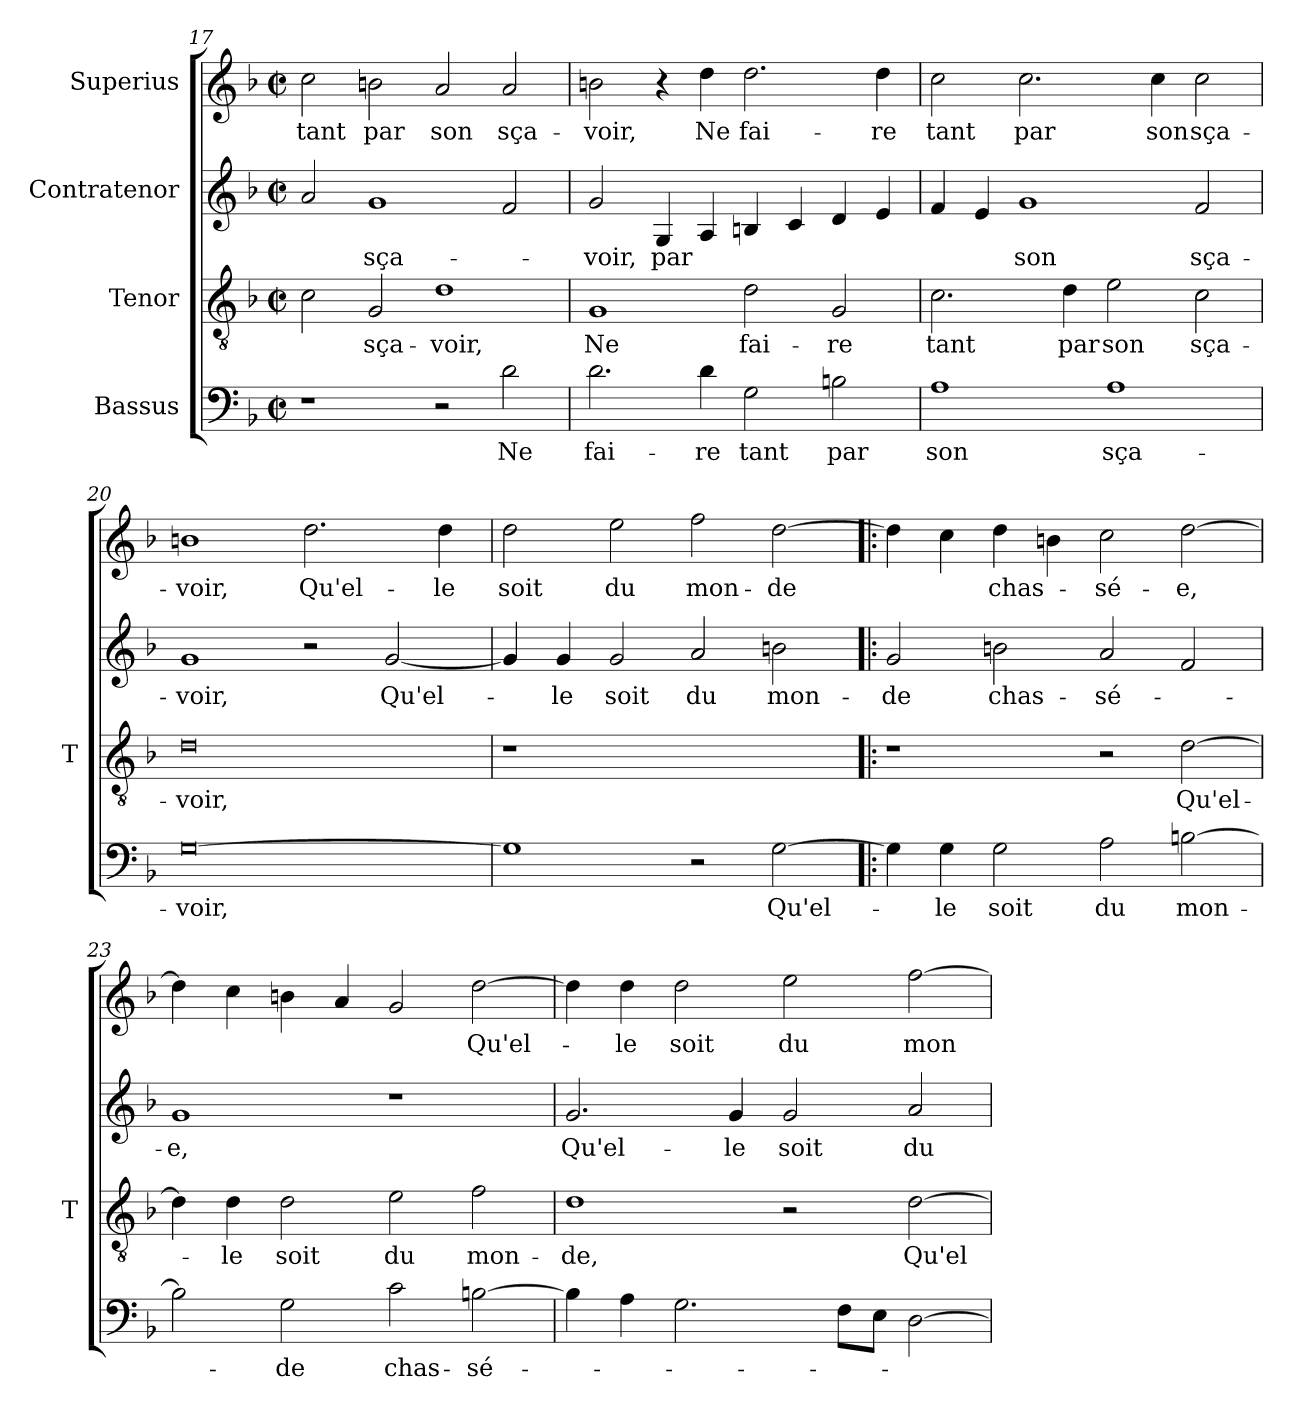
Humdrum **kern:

**kern	**text	**kern	**text	**kern	**text	**kern	**text
*part4	*part4	*part3	*part3	*part2	*part2	*part1	*part1
*staff4	*staff4	*staff3	*staff3	*staff2	*staff2	*staff1	*staff1
*I"Bassus	*	*I"Tenor	*	*I"Contratenor	*	*I"Superius	*
*	*	*I'T	*	*	*	*	*
*clefF4	*	*clefGv2	*	*clefG2	*	*clefG2	*
*k[b-]	*	*k[b-]	*	*k[b-]	*	*k[b-]	*
*F:	*	*F:	*	*F:	*	*F:	*
*M2/2	*	*M2/2	*	*M2/2	*	*M2/2	*
*met(c|)	*	*met(c|)	*	*met(c|)	*	*met(c|)	*
=17	=17	=17	=17	=17	=17	=17	=17
1r	.	2c	.	2a	.	2cc	-tant
.	.	2G	sça-	1g	sça-	2b	-par
2r	.	1d	-voir,	.	.	2a	-son
2d	-Ne	.	.	2f	.	2a	sça-
=18	=18	=18	=18	=18	=18	=18	=18
2.d	fai-	1G	-Ne	2g	-voir,	2b	-voir,
.	.	.	.	4G	-par	4r	.
4d	-re	.	.	4A	.	4dd	-Ne
2G	-tant	2d	fai-	4B	.	2.dd	fai-
.	.	.	.	4c	.	.	.
2B	-par	2G	-re	4d	.	.	.
.	.	.	.	4e	.	4dd	-re
=19	=19	=19	=19	=19	=19	=19	=19
1A	-son	2.c	-tant	4f	.	2cc	-tant
.	.	.	.	4e	.	.	.
.	.	.	.	1g	-son	2.cc	-par
.	.	4d	-par	.	.	.	.
1A	sça-	2e	-son	.	.	.	.
.	.	.	.	.	.	4cc	-son
.	.	2c	sça-	2f	sça-	2cc	sça-
!!LO:PB:g=z
=20	=20	=20	=20	=20	=20	=20	=20
[0G	-voir,	0d	-voir,	1g	-voir,	1b	-voir,
.	.	.	.	2r	.	2.dd	Qu'el-
.	.	.	.	[2g	Qu'el-	.	.
.	.	.	.	.	.	4dd	-le
=21	=21	=21	=21	=21	=21	=21	=21
1G]	.	1r	.	4g]	.	2dd	-soit
.	.	.	.	4g	-le	.	.
.	.	.	.	2g	-soit	2ee	-du
2r	.	1ryy	.	2a	-du	2ff	mon-
[2G	Qu'el-	.	.	2b	mon-	[2dd	-de
=22!|:	=22!|:	=22!|:	=22!|:	=22!|:	=22!|:	=22!|:	=22!|:
4G]	.	1r	.	2g	-de	4dd]	.
4G	-le	.	.	.	.	4cc	.
2G	-soit	.	.	2b	chas-	4dd	chas-
.	.	.	.	.	.	4b	.
2A	-du	2r	.	2a	sé-	2cc	sé-
[2B	mon-	[2d	Qu'el-	2f	.	[2dd	-e,
=23	=23	=23	=23	=23	=23	=23	=23
2B]	.	4d]	.	1g	-e,	4dd]	.
.	.	4d	-le	.	.	4cc	.
2G	-de	2d	-soit	.	.	4b	.
.	.	.	.	.	.	4a	.
2c	chas-	2e	-du	1r	.	2g	.
[2B	sé-	2f	mon-	.	.	[2dd	Qu'el-
=24	=24	=24	=24	=24	=24	=24	=24
4B]	.	1d	-de,	2.g	Qu'el-	4dd]	.
4A	.	.	.	.	.	4dd	-le
2.G	.	.	.	.	.	2dd	-soit
.	.	.	.	4g	-le	.	.
.	.	2r	.	2g	-soit	2ee	-du
8FL	.	.	.	.	.	.	.
8EJ	.	.	.	.	.	.	.
[2D	.	[2d	Qu'el-	2a	-du	[2ff	mon-
=	=	=	=	=	=	=	=
*-	*-	*-	*-	*-	*-	*-	*-
